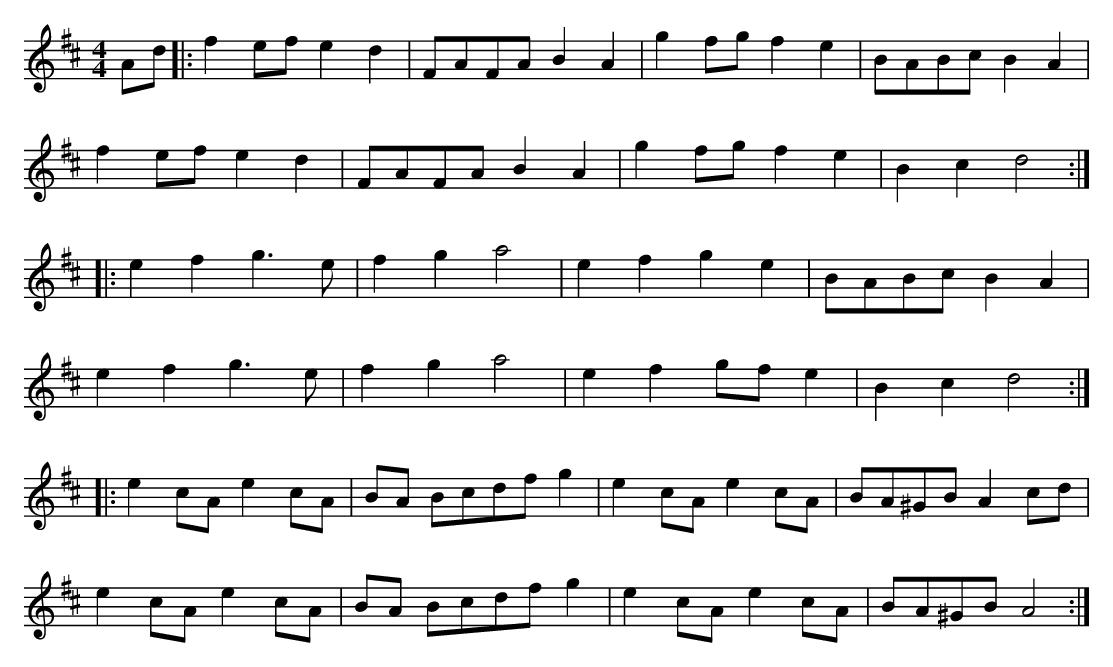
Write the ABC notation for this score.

X:1
M:4/4
K:D
Ad|:f2ef e2d2|FAFA B2A2|g2fg f2e2|BABc B2A2|
f2ef e2d2|FAFA B2A2|g2 fg f2 e2|B2 c2 d4:|
|:e2f2g3e|f2g2a4|e2f2g2e2|BABc B2A2|
e2f2g3e|f2g2a4|e2f2gfe2|B2c2d4:|
|:e2cA e2cA|BA Bcdf g2|e2cA e2cA|BA^GB A2cd|
e2cA e2cA|BA Bcdf g2|e2cA e2cA|BA^GB A4:|
